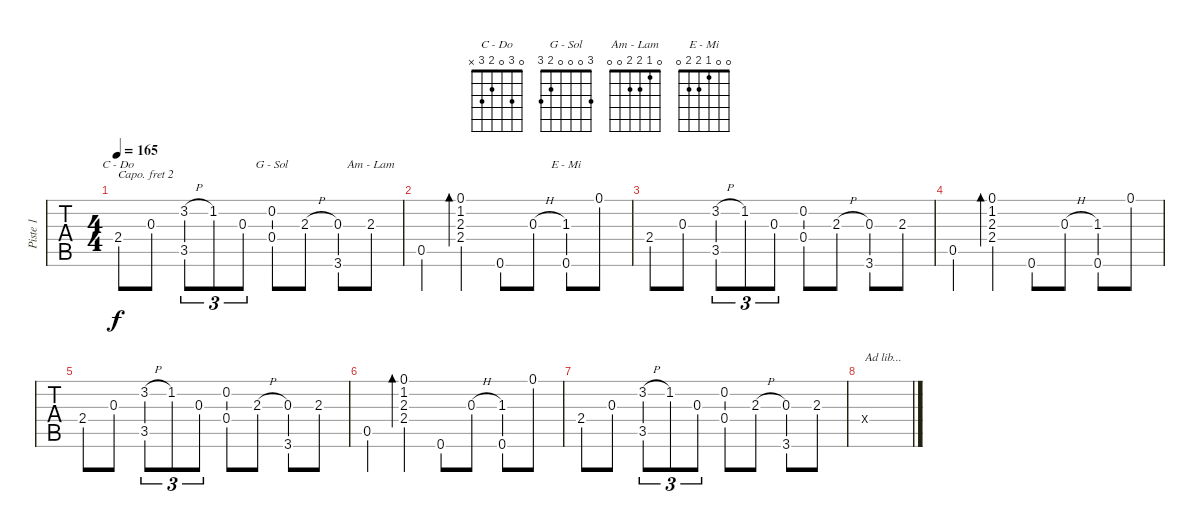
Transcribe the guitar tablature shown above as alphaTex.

\track ("Piste 1" "Piste 1") {instrument acousticguitarsteel}
\staff {tabs}
\capo 2
\tuning (E4 B3 G3 D3 A2 E2) {hide}
\chord ("C - Do" 0 3 0 2 3 x)
\chord ("G - Sol" 3 0 0 0 2 3)
\chord ("Am - Lam" 0 1 2 2 0 0)
\chord ("E - Mi" 0 0 1 2 2 0)
\ts (4 4)
\tempo 165
\clef g2
\ks c
2.4.8{ch "C - Do" dy f} 0.3.8 (3.2{h} 3.5).8{tu (3 2)} 1.2.8{tu (3 2)} 0.3.8{tu (3 2)} (0.2 0.4).8{ch "G - Sol"} 2.3{h}.8 (0.3 3.6).8 2.3.8{ch "Am - Lam"} |
0.5.4 (0.1 1.2 2.3 2.4).4{bd 480} 0.6.8 0.3{h}.8 (1.3 0.6).8{ch "E - Mi"} 0.1.8 |
2.4.8 0.3.8 (3.2{h} 3.5).8{tu (3 2)} 1.2.8{tu (3 2)} 0.3.8{tu (3 2)} (0.2 0.4).8 2.3{h}.8 (0.3 3.6).8 2.3.8 |
0.5.4 (0.1 1.2 2.3 2.4).4{bd 480} 0.6.8 0.3{h}.8 (1.3 0.6).8 0.1.8 |
2.4.8 0.3.8 (3.2{h} 3.5).8{tu (3 2)} 1.2.8{tu (3 2)} 0.3.8{tu (3 2)} (0.2 0.4).8 2.3{h}.8 (0.3 3.6).8 2.3.8 |
0.5.4 (0.1 1.2 2.3 2.4).4{bd 480} 0.6.8 0.3{h}.8 (1.3 0.6).8 0.1.8 |
2.4.8 0.3.8 (3.2{h} 3.5).8{tu (3 2)} 1.2.8{tu (3 2)} 0.3.8{tu (3 2)} (0.2 0.4).8 2.3{h}.8 (0.3 3.6).8 2.3.8 |
0.4{x}.1{txt "Ad lib..."}
